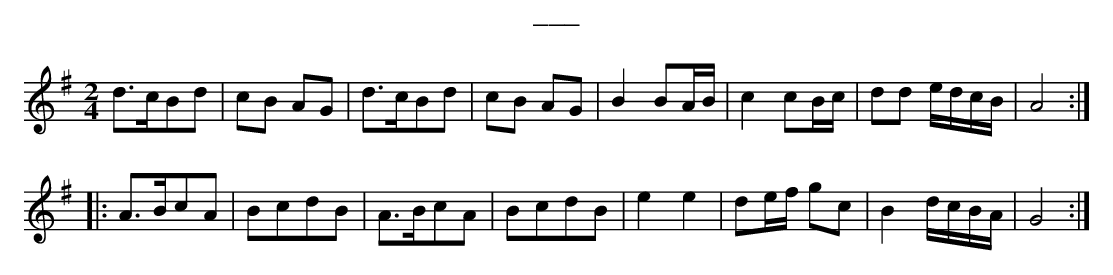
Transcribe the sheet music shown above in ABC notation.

X:1
T:___
K:Gmaj
M:2/4
L:1/8
d>cBd|cB AG|d>cBd|cB AG|B2 BA/2B/2|c2 cB/2c/2|dd e/2d/2c/2B/2|A4:|
|:A>BcA|BcdB|A>BcA|BcdB|e2 e2|de/2f/2 gc|B2 d/2c/2B/2A/2|G4:|]
